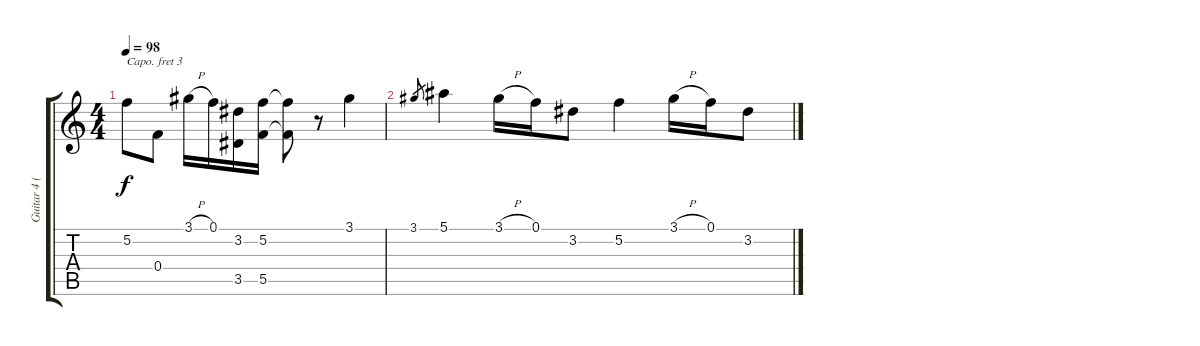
\track ("Guitar 4 (acous.)" "Guitar 4 (") {instrument electricguitarclean}
\staff {score tabs}
\capo 3
\tuning (D4 A3 D3 D3 A2 D2) {hide}
\ts (4 4)
\tempo 98
\clef g2
\ks c
5.2{t}.8{dy f} 0.4.8 3.1{h}.16 0.1.16 (3.2 3.5).16 (5.2 5.5).16 (5.2{t} 5.5{t}).8 r.8 3.1.4 |
3.1.8{gr} 5.1.4 3.1{h}.16 0.1.16 3.2.8 5.2.4 3.1{h}.16 0.1.16 3.2.8
